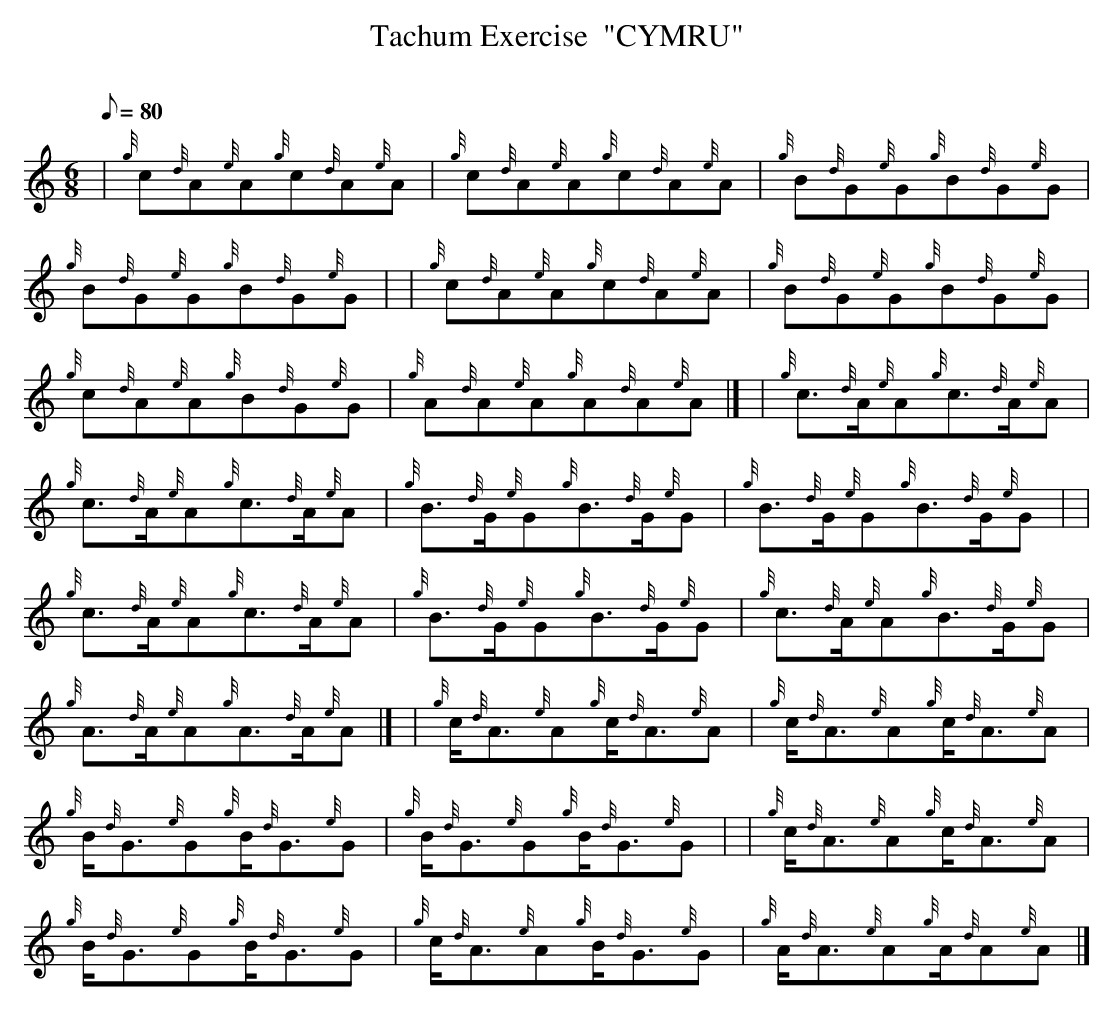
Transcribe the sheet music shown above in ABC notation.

X:1
T:Tachum Exercise  "CYMRU"
M:6/8
L:1/8
Q:80
C:
K:HP
| {g}c{d}A{e}A{g}c{d}A{e}A | \
{g}c{d}A{e}A{g}c{d}A{e}A | \
{g}B{d}G{e}G{g}B{d}G{e}G |
{g}B{d}G{e}G{g}B{d}G{e}G | | \
{g}c{d}A{e}A{g}c{d}A{e}A | \
{g}B{d}G{e}G{g}B{d}G{e}G |
{g}c{d}A{e}A{g}B{d}G{e}G | \
{g}A{d}A{e}A{g}A{d}A{e}A|]  | \
{g}c3/2{d}A/2{e}A{g}c3/2{d}A/2{e}A |
{g}c3/2{d}A/2{e}A{g}c3/2{d}A/2{e}A | \
{g}B3/2{d}G/2{e}G{g}B3/2{d}G/2{e}G | \
{g}B3/2{d}G/2{e}G{g}B3/2{d}G/2{e}G| |
{g}c3/2{d}A/2{e}A{g}c3/2{d}A/2{e}A | \
{g}B3/2{d}G/2{e}G{g}B3/2{d}G/2{e}G | \
{g}c3/2{d}A/2{e}A{g}B3/2{d}G/2{e}G |
{g}A3/2{d}A/2{e}A{g}A3/2{d}A/2{e}A|]  | \
{g}c/2{d}A3/2{e}A{g}c/2{d}A3/2{e}A | \
{g}c/2{d}A3/2{e}A{g}c/2{d}A3/2{e}A |
{g}B/2{d}G3/2{e}G{g}B/2{d}G3/2{e}G | \
{g}B/2{d}G3/2{e}G{g}B/2{d}G3/2{e}G | | \
{g}c/2{d}A3/2{e}A{g}c/2{d}A3/2{e}A |
{g}B/2{d}G3/2{e}G{g}B/2{d}G3/2{e}G | \
{g}c/2{d}A3/2{e}A{g}B/2{d}G3/2{e}G | \
{g}A/2{d}A3/2{e}A{g}A/2{d}A{e}A|]
